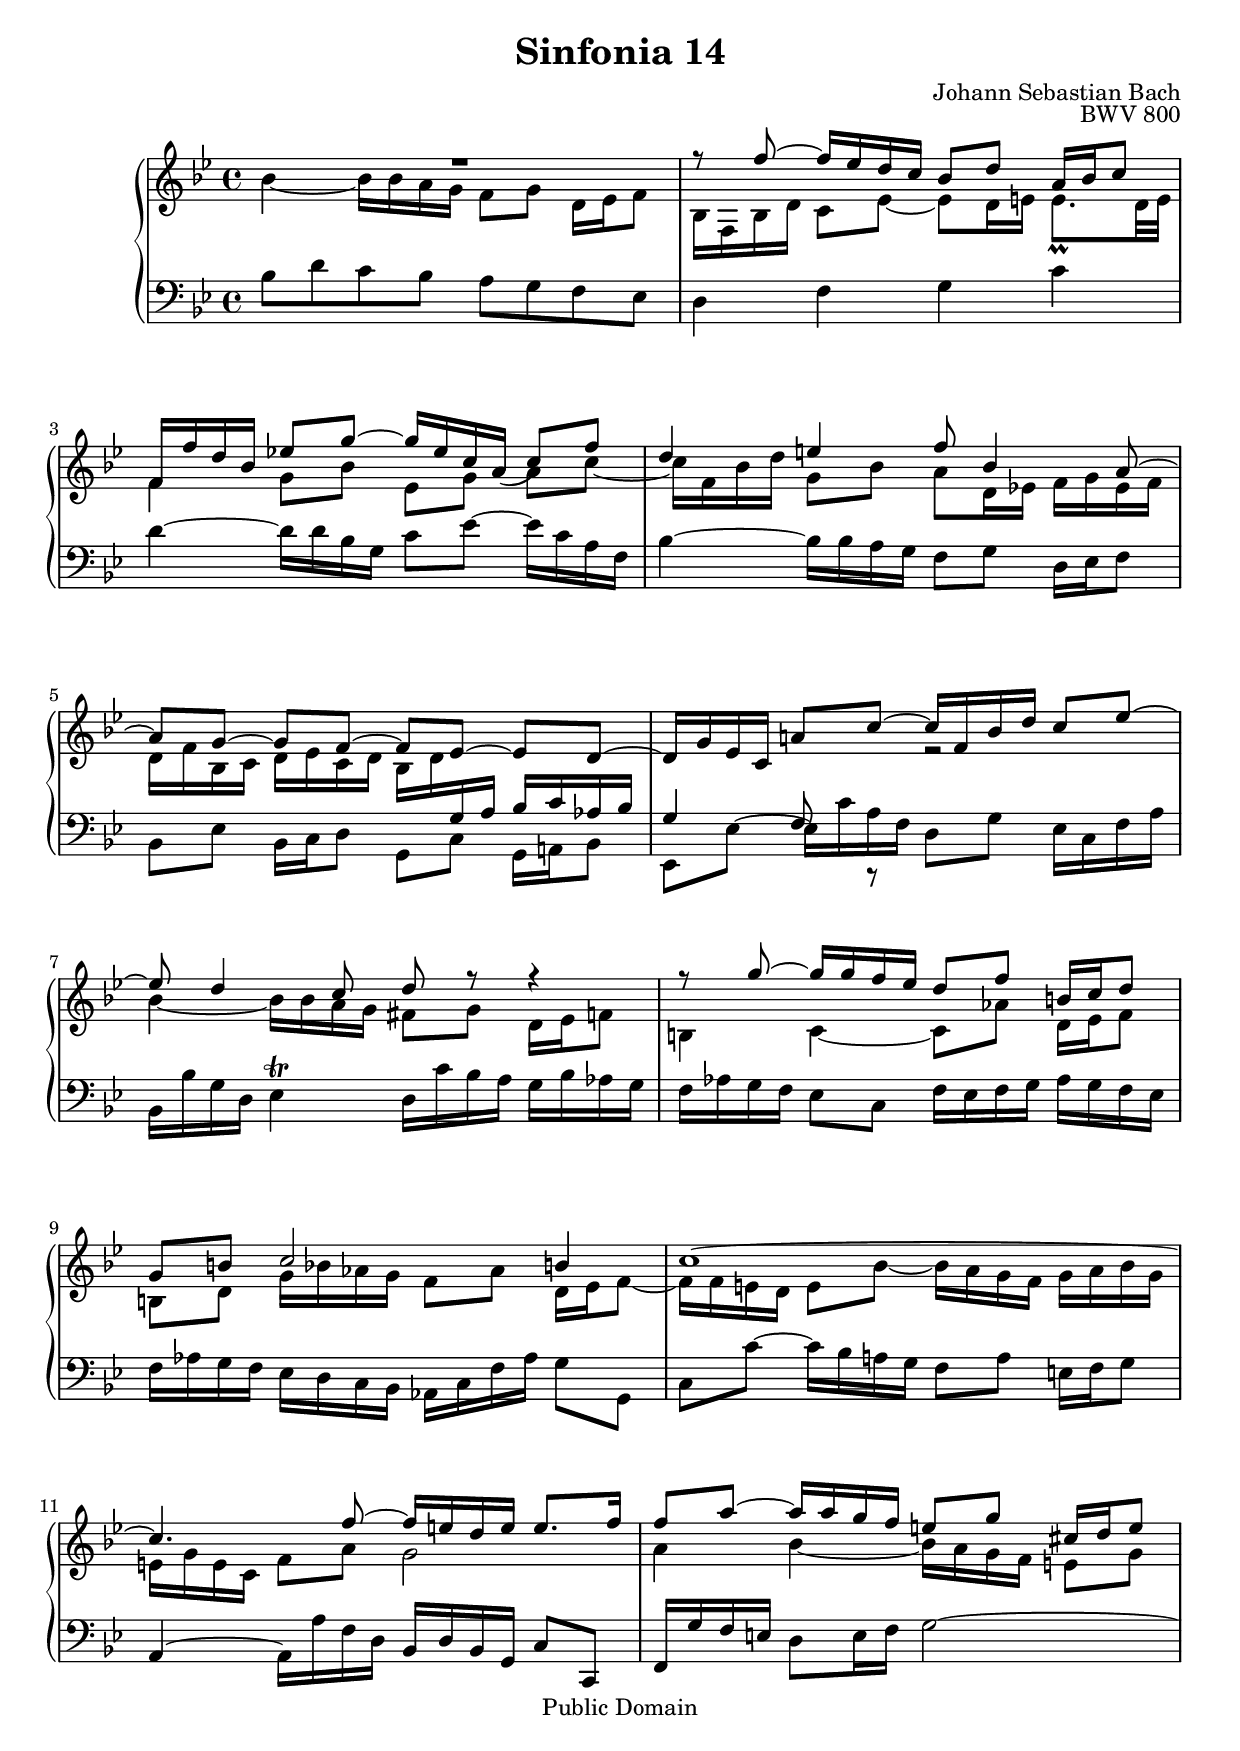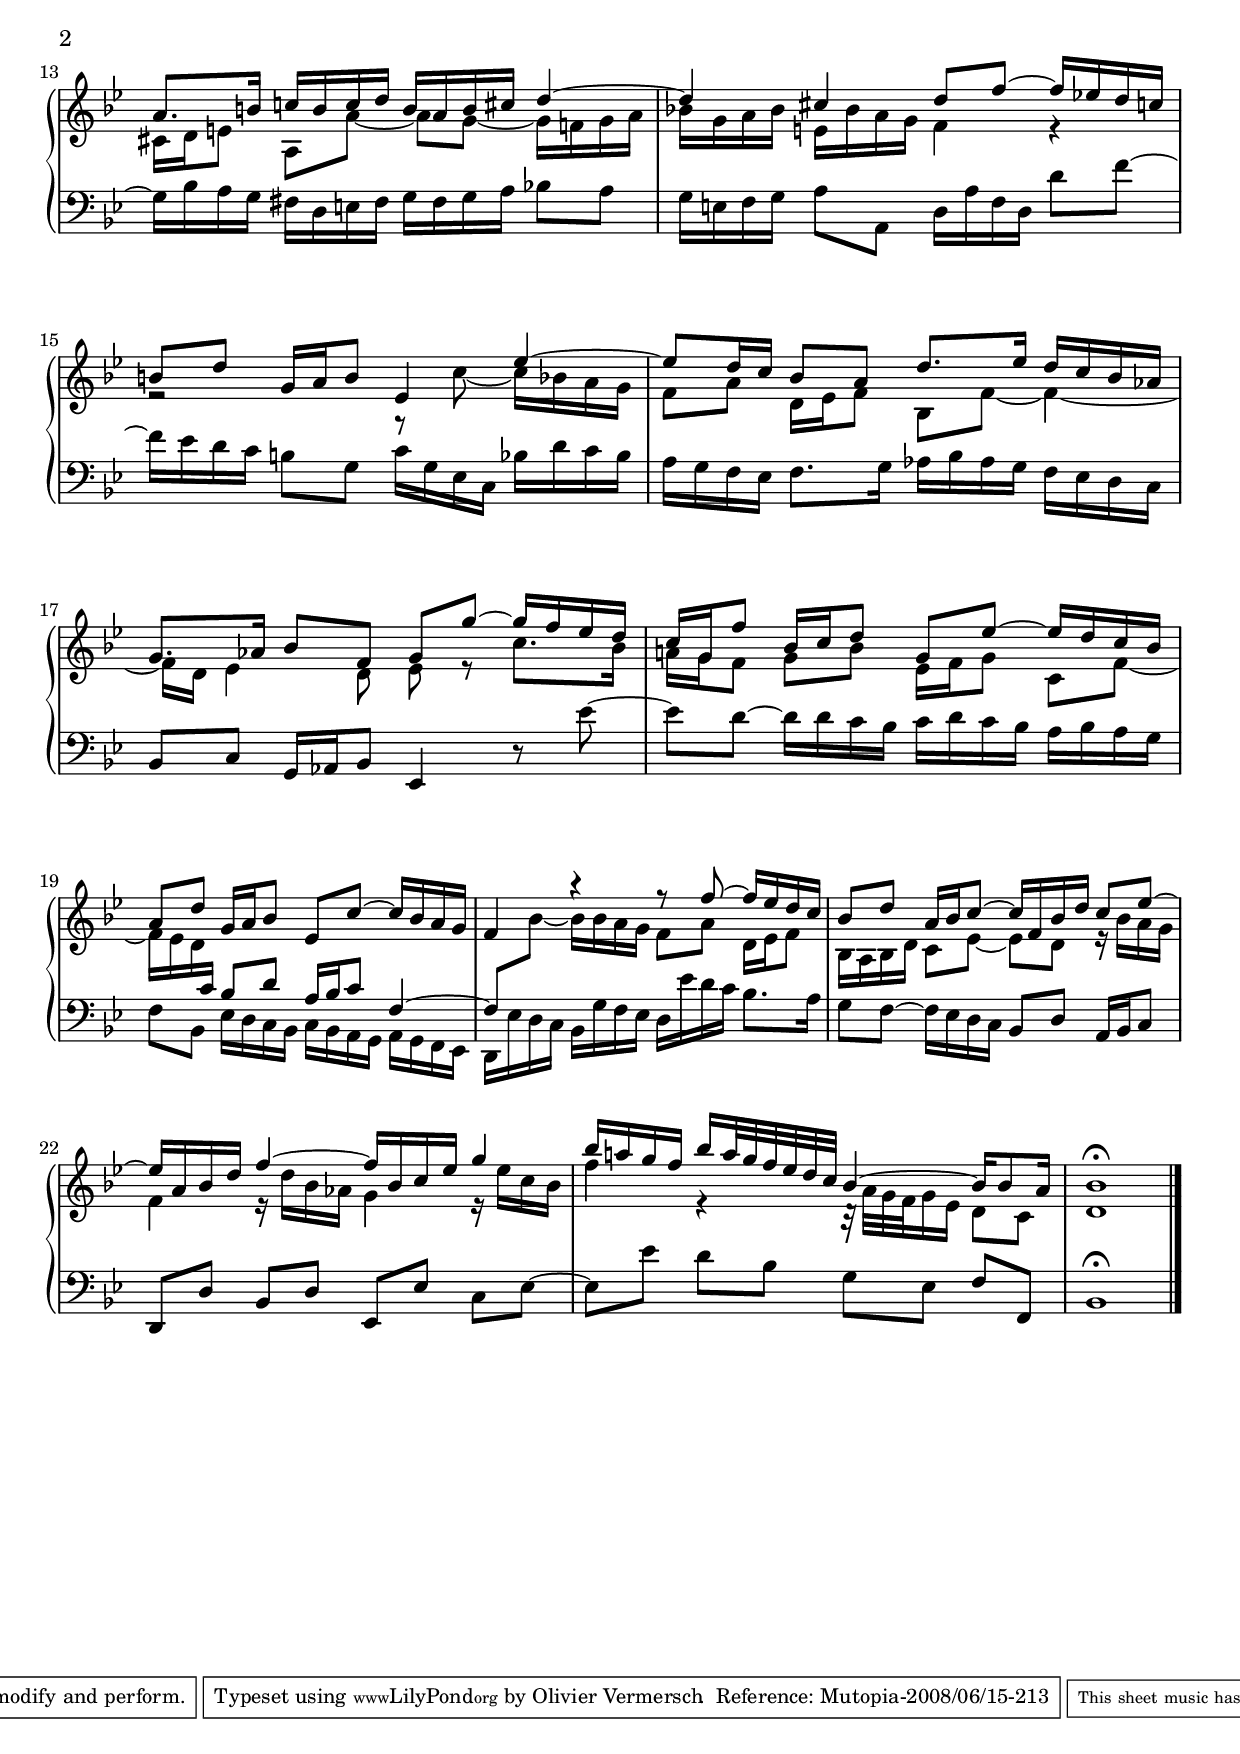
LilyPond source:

#(set-global-staff-size 20)

\header {
  title = "Sinfonia 14"
  composer = "Johann Sebastian Bach"
  opus = "BWV 800"
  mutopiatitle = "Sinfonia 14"
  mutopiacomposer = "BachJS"
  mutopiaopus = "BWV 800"
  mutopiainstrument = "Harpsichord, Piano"
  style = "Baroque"
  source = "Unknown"
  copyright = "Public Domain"
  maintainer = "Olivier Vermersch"
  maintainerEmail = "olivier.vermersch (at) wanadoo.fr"
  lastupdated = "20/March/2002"

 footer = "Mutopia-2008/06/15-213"
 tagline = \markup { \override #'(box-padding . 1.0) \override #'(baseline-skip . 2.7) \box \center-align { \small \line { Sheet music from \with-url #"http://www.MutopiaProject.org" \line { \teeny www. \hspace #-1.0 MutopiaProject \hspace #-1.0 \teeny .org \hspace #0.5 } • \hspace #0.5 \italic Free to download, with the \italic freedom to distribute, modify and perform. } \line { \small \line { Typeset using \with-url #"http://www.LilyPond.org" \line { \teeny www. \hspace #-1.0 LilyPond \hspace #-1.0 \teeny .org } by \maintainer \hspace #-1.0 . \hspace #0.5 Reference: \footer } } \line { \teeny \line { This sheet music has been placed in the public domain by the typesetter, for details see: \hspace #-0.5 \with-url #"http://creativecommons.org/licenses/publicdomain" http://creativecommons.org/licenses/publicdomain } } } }
}

\version "2.11.46"

%
% a few macros for fine tuning
%

% force direction of tie
tu = \tieUp
td = \tieDown
tb = \tieNeutral


% explicit staff change 
su = { \change Staff = up}
sd = { \change Staff = down}


% force number of beams on left and right of the note
lbeamoff = \set stemLeftBeamCount = # 0
lbeamone = \set stemLeftBeamCount = # 1
lbeamtwo = \set stemLeftBeamCount = # 2
lbeamthree = \set stemLeftBeamCount = # 3
lbeamfour = \set stemLeftBeamCount = # 4
lbeamfive = \set stemLeftBeamCount = # 5

rbeamoff = \set stemRightBeamCount = # 0
rbeamone = \set stemRightBeamCount = # 1
rbeamtwo = \set stemRightBeamCount = # 2
rbeamthree = \set stemRightBeamCount = # 3
rbeamfour = \set stemRightBeamCount = # 4
rbeamfive = \set stemRightBeamCount = # 5

% tuning the grace notes
grstem = \override Grace.Stem   #'stroke-style = #'()

% typeset on/off
typeskip = \set Score.skipTypesetting = ##t
typenoskip = \set Score.skipTypesetting = ##f



melone =  \relative c'' {
  % bars 1-4
  R1  |
  r8  f ~ f16 ees d c bes8 d a16 bes c8 |
  f,16 f' d bes ees!8 g ~ g16 ees c \slurDown a(  c8) f |
  d4 e f8 bes,4 a8 ~ |

  % bars 5-8
   a[ g] ~  g[ f] ~  f[ ees] ~  ees[ d] ~ |
  d16 g ees c a'!8 c ~ c16 f, bes d c8 ees ~ |
  ees8 d4 c8 d r  r4  |
  r8  g ~ g16 g f ees d8 f b,16 c d8 |

  % bars 9-12
  g, b c2 b4 |
  c1 ~  |
  c4. f8 ~ f16 e d e e8. f16 |
  f8 a ~ a16 a g f e8 g cis,16 d e8 |

  % bars 13-16
  a,8. b16 c! b c d b a b cis d4 ~ |
  d cis d8 f ~ f16 ees! d c! |
  b8 d g,16 a b8 ees,4 ees' ~  |
  ees8 d16 c bes8 a d8. ees16 d c bes aes |

  % bars 17-18
  g8. aes16 bes8 f g g' ~ g16 f ees d |
  c g f'8 bes,16 c d8 g,8 ees' ~ ees 16d c bes |

  % bars 19-21
  a8 d g,16 a bes8 ees, c' ~ c16 bes a g |
  f4 r r8  f'8 ~ f16 ees d c |
  bes8 d a16 bes c8 ~ c16 f, bes d c8 ees ~ |

  % bars 22-24
  ees16 a, bes d f4 ~ f16 bes, c ees g4 |
  bes16 a! g f  bes[ a32 g f ees d c] bes4 ~ bes16 bes8 a16 |
  bes1\fermata \bar "|."
}

meltwo =  \relative c'' {
  % bars 1-4
  bes4 ~ bes16 bes a g f8 g d16 ees f8 |
  bes,16 f bes d c8 ees ~ ees d16 e e8._\prall d32 e |
  f4  g8[ bes]  ees,[ g]  a[ c] ~ |
  c16 f, bes d g,8 bes a d,16 ees! f g ees f |

  % bars 5-8
  d f bes, c d ees c d bes d \sd \stemUp g, a bes c aes bes |
  g4 f8 r \su \stemDown r2  |
  bes'4 ~ bes16 bes a g fis8 g d16 ees f8 |
  b,4 c4 ~ c8 aes' d,16 ees f8 |

  % bars 9-12
  b, d g16 bes! aes g f8 aes d,16 ees f8 ~ |
  f16 f e d e8 bes' ~ bes16 a g f g a bes g |
  e g e c f8 a g2 |
  a4 bes ~ bes16 a g f e8 g  |

  % bars 13-16
  cis,16 d e8 a, a' ~ a g ~ g16 f! g a |
  bes!16 g a bes e, bes' a g f4 r   |
  r2  r8 c'8 ~ c16 bes! a g |
  f8 a d,16 ees f8 bes, f' ~ f4 ~  |

  % bars 17-18
  f16 d ees4 d8 ees r  c'8. bes16 |
  a! g f8 g bes ees,16 f g8 c, f ~  |

  % bars 19-21
  f16 ees d \sd \stemUp \tu c bes8 d a16 bes c8 f,4 ~ |
  f8 \su \stemDown \td bes' ~ bes16 bes a g f8 a d,16 ees f8 |
  bes,16 a bes d c8 ees ~ ees d r16 bes'16 a g  |

  % bars 22-24
  f4 r16 d'16 bes aes g4 r16  ees'c bes |
  f'4 r  r32  a,[ g f g16 ees] d8 c  |
  d1 \bar "|."
}

melthree =  \relative c' {
  % bars 1-4
  \stemDown bes8 d c bes a g f ees |
  d4 f g c |
  d ~ d16 d bes g c8 ees ~ ees16 c a f |
  bes4 ~ bes16 bes a g f8 g d16 ees f8 |

  % bars 5-8
  bes, ees bes16 c d8 g, c g16 a! bes8 |
  ees, ees'^~  ees16 \tu c' a f d8 g ees16 c f a |
  bes, bes' g d ees4\trill d16 c' bes a g bes aes g |
  f aes g f ees8 c f16 ees f g aes g f ees |

  % bars 9-12
  f aes g f ees d c bes aes! c f aes g8 g, |
  c c' ~ c16 bes a! g f8 a e16 f g8 |
  \stemUp a,4 ~ \stemDown a16 a' f d \stemUp bes d bes g c8 c, |
  f16 g' f e \stemDown d8 e16 f g2 ~ |

  % bars 13-16
  g16 bes a g fis d e fis g fis g a bes!8 a |
  g16 e f g a8 a, d16 a' f d d'8 f ~ |
  f16 ees d c b8 g c16 g ees c bes'! d c bes |
  a g f ees f8. g16 aes bes aes g f ees d c |

  % bars 17-18
  \stemUp bes8 c g16 aes bes8 ees,4 r8 \stemDown ees''8 ~ |
  ees d ~ d16 d c bes c d c bes a bes a g |

  % bars 19-21
  f8 bes, ees16 d c bes c bes a g a g f ees |
  d ees' d c bes g' f ees d ees' d c bes8. a16 |
  g8 f ~ f16 ees d c \stemUp bes8 d a16 bes c8 |

  % bars 22-24
   d,[ d']  bes[ d]  ees,[ ees'] \stemDown  c[ ees] ~ |
   ees[ ees']  d[ bes]  g[ ees] \stemUp  f[ f,] |
  bes1\fermata \bar "|."
}


\score {
\context PianoStaff

<<
  \override Score.TimeSignature   #'style = #'C
  \context Staff = "up"   <<
    \time 4/4 \key bes \major \clef G
    \context Voice = VA { \voiceOne \melone }
    \context Voice = VB { \voiceTwo \meltwo }>>

  \context Staff = "down" <<
    \time 4/4 \key bes \major \clef F \melthree>>
>>

  \midi {
    \context {
      \Score
      tempoWholesPerMinute = #(ly:make-moment 80 4)
      }
    }


\layout {}
}
